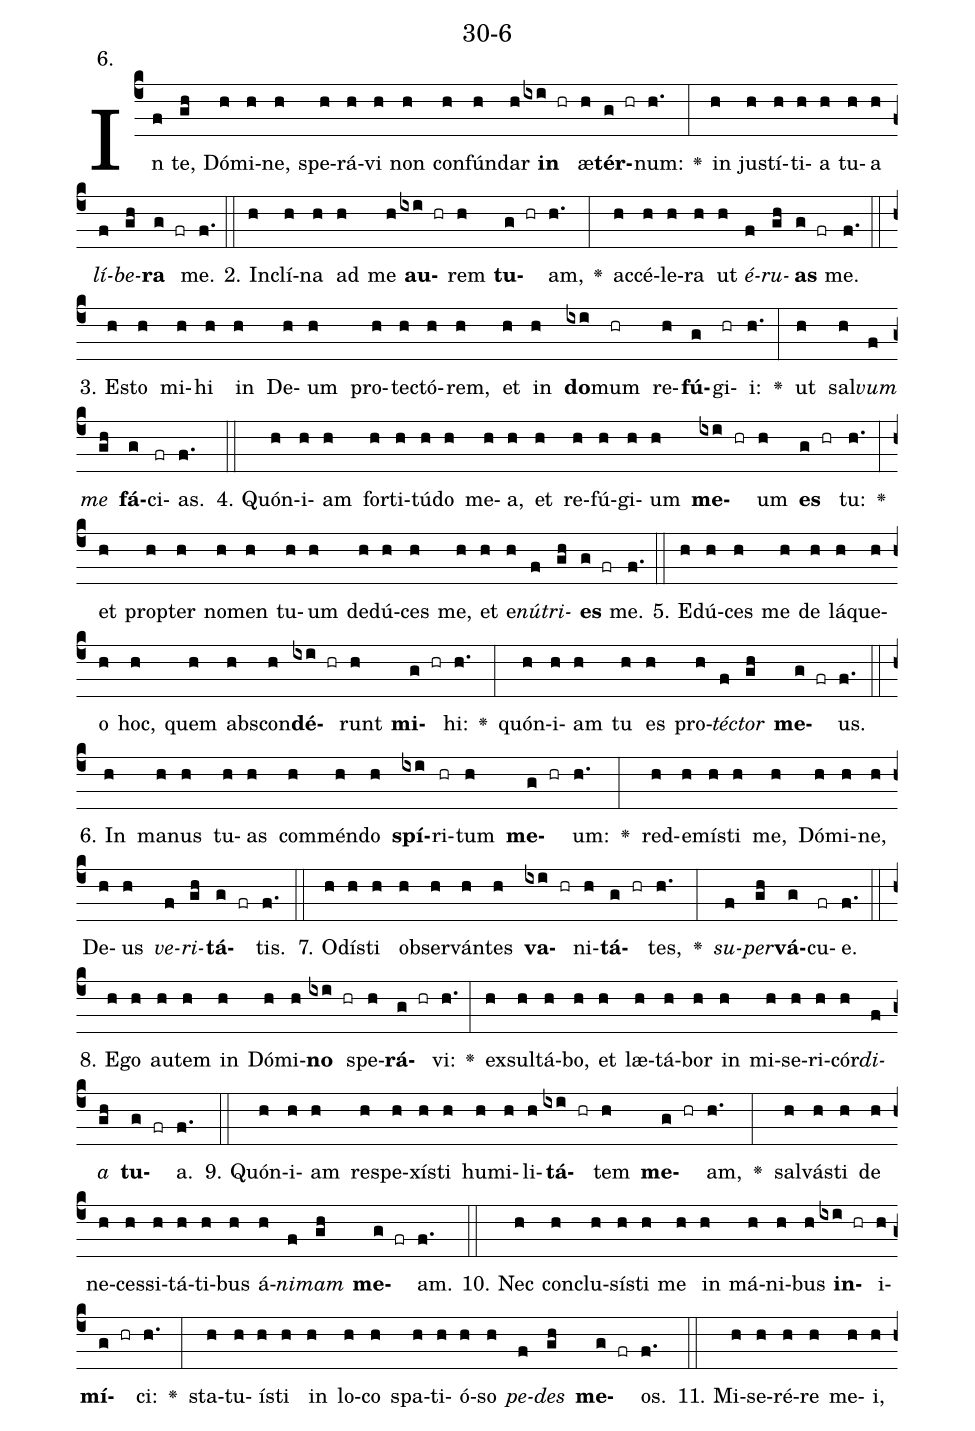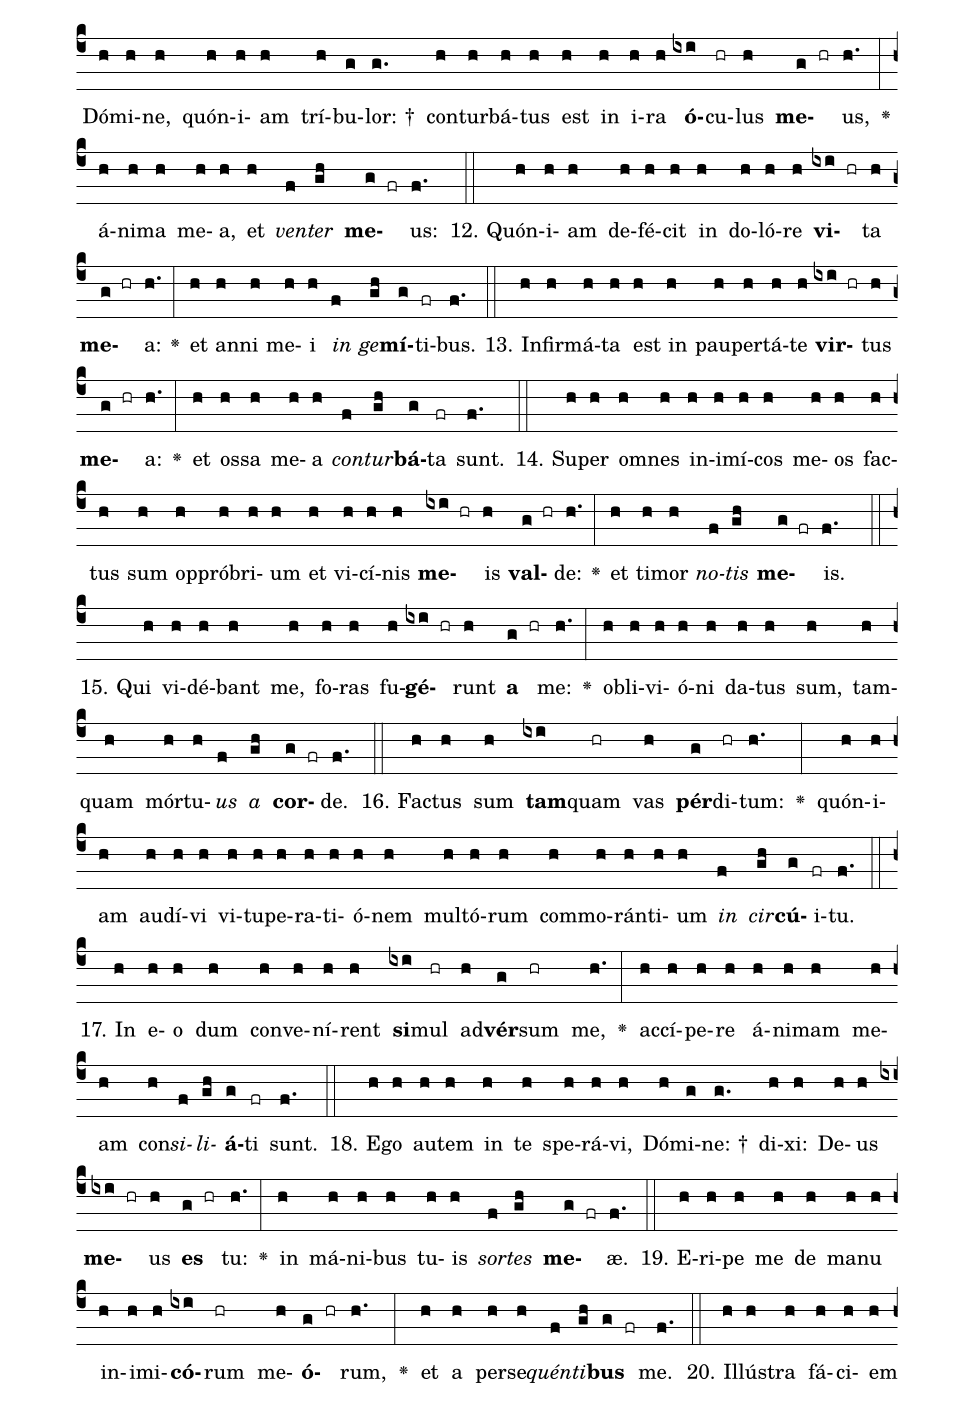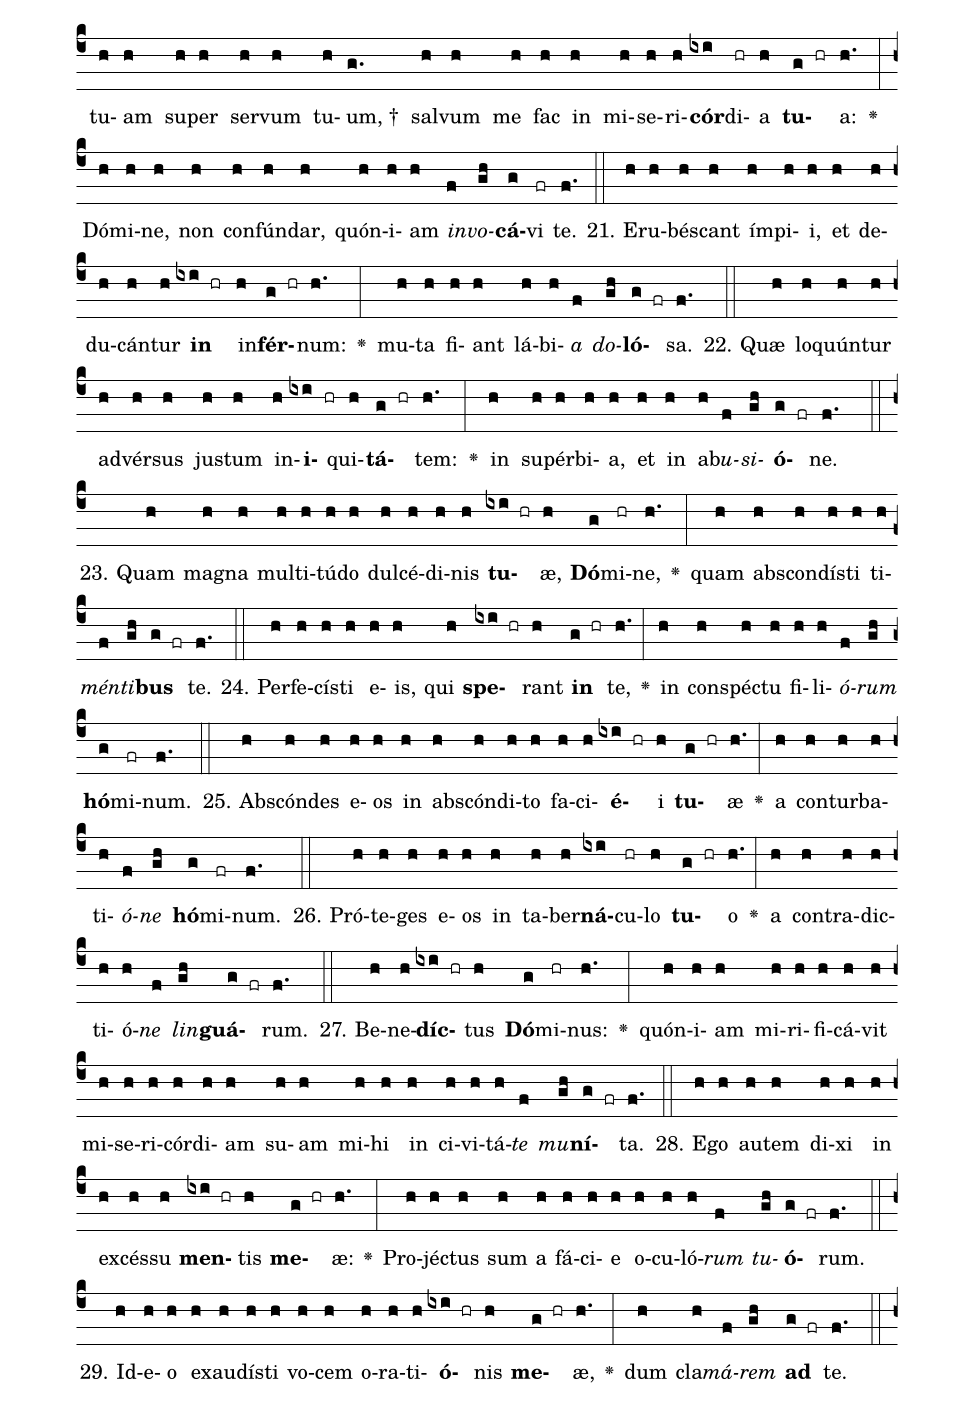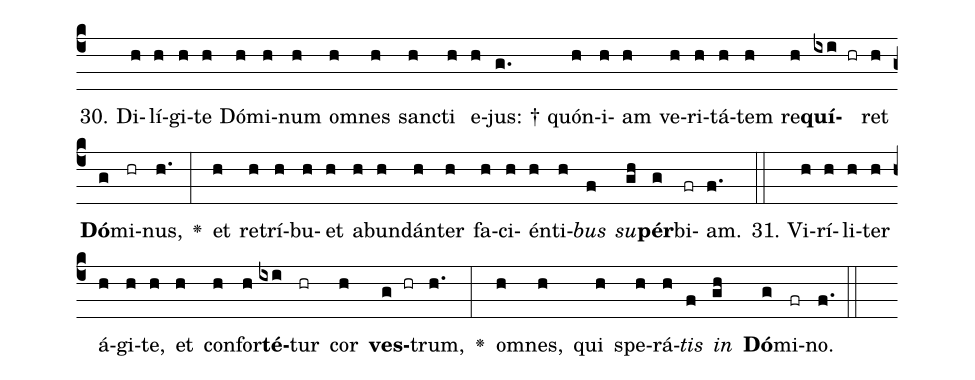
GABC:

name: 30-6;
annotation: 6.;
%%
(c4)In(f) te,(gh) Dó(h)mi(h)ne,(h) spe(h)rá(h)vi(h) non(h) con(h)fún(h)dar(h) <b>in</b>(ixi hr) æ(h)<b>tér</b>(g hr)num:(h.) <v>\greheightstar</v>(:) in(h) jus(h)tí(h)ti(h)a(h) tu(h)a(h) <i>lí</i>(f)<i>be</i>(gh)<b>ra</b>(g fr) me.(f.) (::)
2. In(h)clí(h)na(h) ad(h) me(h) <b>au</b>(ixi hr)rem(h) <b>tu</b>(g hr)am,(h.) <v>\greheightstar</v>(:) ac(h)cé(h)le(h)ra(h) ut(h) <i>é</i>(f)<i>ru</i>(gh)<b>as</b>(g fr) me.(f.) (::)
3. Es(h)to(h) mi(h)hi(h) in(h) De(h)um(h) pro(h)tec(h)tó(h)rem,(h) et(h) in(h) <b>do</b>(ixi)mum(hr) re(h)<b>fú</b>(g)gi(hr)i:(h.) <v>\greheightstar</v>(:) ut(h) sal(h)<i>vum</i>(f) <i>me</i>(gh) <b>fá</b>(g)ci(fr)as.(f.) (::)
4. Quón(h)i(h)am(h) for(h)ti(h)tú(h)do(h) me(h)a,(h) et(h) re(h)fú(h)gi(h)um(h) <b>me</b>(ixi hr)um(h) <b>es</b>(g hr) tu:(h.) <v>\greheightstar</v>(:) et(h) prop(h)ter(h) no(h)men(h) tu(h)um(h) de(h)dú(h)ces(h) me,(h) et(h) e(h)<i>nú</i>(f)<i>tri</i>(gh)<b>es</b>(g fr) me.(f.) (::)
5. E(h)dú(h)ces(h) me(h) de(h) lá(h)que(h)o(h) hoc,(h) quem(h) abs(h)con(h)<b>dé</b>(ixi hr)runt(h) <b>mi</b>(g hr)hi:(h.) <v>\greheightstar</v>(:) quón(h)i(h)am(h) tu(h) es(h) pro(h)<i>téc</i>(f)<i>tor</i>(gh) <b>me</b>(g fr)us.(f.) (::)
6. In(h) ma(h)nus(h) tu(h)as(h) com(h)mén(h)do(h) <b>spí</b>(ixi)ri(hr)tum(h) <b>me</b>(g hr)um:(h.) <v>\greheightstar</v>(:) red(h)e(h)mís(h)ti(h) me,(h) Dó(h)mi(h)ne,(h) De(h)us(h) <i>ve</i>(f)<i>ri</i>(gh)<b>tá</b>(g fr)tis.(f.) (::)
7. O(h)dís(h)ti(h) ob(h)ser(h)ván(h)tes(h) <b>va</b>(ixi hr)ni(h)<b>tá</b>(g hr)tes,(h.) <v>\greheightstar</v>(:) <i>su</i>(f)<i>per</i>(gh)<b>vá</b>(g)cu(fr)e.(f.) (::)
8. E(h)go(h) au(h)tem(h) in(h) Dó(h)mi(h)<b>no</b>(ixi hr) spe(h)<b>rá</b>(g hr)vi:(h.) <v>\greheightstar</v>(:) ex(h)sul(h)tá(h)bo,(h) et(h) læ(h)tá(h)bor(h) in(h) mi(h)se(h)ri(h)cór(h)<i>di</i>(f)<i>a</i>(gh) <b>tu</b>(g fr)a.(f.) (::)
9. Quón(h)i(h)am(h) re(h)spe(h)xís(h)ti(h) hu(h)mi(h)li(h)<b>tá</b>(ixi hr)tem(h) <b>me</b>(g hr)am,(h.) <v>\greheightstar</v>(:) sal(h)vás(h)ti(h) de(h) ne(h)ces(h)si(h)tá(h)ti(h)bus(h) á(h)<i>ni</i>(f)<i>mam</i>(gh) <b>me</b>(g fr)am.(f.) (::)
10. Nec(h) con(h)clu(h)sís(h)ti(h) me(h) in(h) má(h)ni(h)bus(h) <b>in</b>(ixi hr)i(h)<b>mí</b>(g hr)ci:(h.) <v>\greheightstar</v>(:) sta(h)tu(h)ís(h)ti(h) in(h) lo(h)co(h) spa(h)ti(h)ó(h)so(h) <i>pe</i>(f)<i>des</i>(gh) <b>me</b>(g fr)os.(f.) (::)
11. Mi(h)se(h)ré(h)re(h) me(h)i,(h) Dó(h)mi(h)ne,(h) quón(h)i(h)am(h) trí(h)bu(g)lor: †(g.) con(h)tur(h)bá(h)tus(h) est(h) in(h) i(h)ra(h) <b>ó</b>(ixi)cu(hr)lus(h) <b>me</b>(g hr)us,(h.) <v>\greheightstar</v>(:) á(h)ni(h)ma(h) me(h)a,(h) et(h) <i>ven</i>(f)<i>ter</i>(gh) <b>me</b>(g fr)us:(f.) (::)
12. Quón(h)i(h)am(h) de(h)fé(h)cit(h) in(h) do(h)ló(h)re(h) <b>vi</b>(ixi hr)ta(h) <b>me</b>(g hr)a:(h.) <v>\greheightstar</v>(:) et(h) an(h)ni(h) me(h)i(h) <i>in</i>(f) <i>ge</i>(gh)<b>mí</b>(g)ti(fr)bus.(f.) (::)
13. In(h)fir(h)má(h)ta(h) est(h) in(h) pau(h)per(h)tá(h)te(h) <b>vir</b>(ixi hr)tus(h) <b>me</b>(g hr)a:(h.) <v>\greheightstar</v>(:) et(h) os(h)sa(h) me(h)a(h) <i>con</i>(f)<i>tur</i>(gh)<b>bá</b>(g)ta(fr) sunt.(f.) (::)
14. Su(h)per(h) om(h)nes(h) in(h)i(h)mí(h)cos(h) me(h)os(h) fac(h)tus(h) sum(h) op(h)pró(h)bri(h)um(h) et(h) vi(h)cí(h)nis(h) <b>me</b>(ixi hr)is(h) <b>val</b>(g hr)de:(h.) <v>\greheightstar</v>(:) et(h) ti(h)mor(h) <i>no</i>(f)<i>tis</i>(gh) <b>me</b>(g fr)is.(f.) (::)
15. Qui(h) vi(h)dé(h)bant(h) me,(h) fo(h)ras(h) fu(h)<b>gé</b>(ixi hr)runt(h) <b>a</b>(g hr) me:(h.) <v>\greheightstar</v>(:) ob(h)li(h)vi(h)ó(h)ni(h) da(h)tus(h) sum,(h) tam(h)quam(h) mór(h)tu(h)<i>us</i>(f) <i>a</i>(gh) <b>cor</b>(g fr)de.(f.) (::)
16. Fac(h)tus(h) sum(h) <b>tam</b>(ixi)quam(hr) vas(h) <b>pér</b>(g)di(hr)tum:(h.) <v>\greheightstar</v>(:) quón(h)i(h)am(h) au(h)dí(h)vi(h) vi(h)tu(h)pe(h)ra(h)ti(h)ó(h)nem(h) mul(h)tó(h)rum(h) com(h)mo(h)rán(h)ti(h)um(h) <i>in</i>(f) <i>cir</i>(gh)<b>cú</b>(g)i(fr)tu.(f.) (::)
17. In(h) e(h)o(h) dum(h) con(h)ve(h)ní(h)rent(h) <b>si</b>(ixi)mul(hr) ad(h)<b>vér</b>(g)sum(hr) me,(h.) <v>\greheightstar</v>(:) ac(h)cí(h)pe(h)re(h) á(h)ni(h)mam(h) me(h)am(h) con(h)<i>si</i>(f)<i>li</i>(gh)<b>á</b>(g)ti(fr) sunt.(f.) (::)
18. E(h)go(h) au(h)tem(h) in(h) te(h) spe(h)rá(h)vi,(h) Dó(h)mi(g)ne: †(g.) di(h)xi:(h) De(h)us(h) <b>me</b>(ixi hr)us(h) <b>es</b>(g hr) tu:(h.) <v>\greheightstar</v>(:) in(h) má(h)ni(h)bus(h) tu(h)is(h) <i>sor</i>(f)<i>tes</i>(gh) <b>me</b>(g fr)æ.(f.) (::)
19. E(h)ri(h)pe(h) me(h) de(h) ma(h)nu(h) in(h)i(h)mi(h)<b>có</b>(ixi)rum(hr) me(h)<b>ó</b>(g hr)rum,(h.) <v>\greheightstar</v>(:) et(h) a(h) per(h)se(h)<i>quén</i>(f)<i>ti</i>(gh)<b>bus</b>(g fr) me.(f.) (::)
20. Il(h)lús(h)tra(h) fá(h)ci(h)em(h) tu(h)am(h) su(h)per(h) ser(h)vum(h) tu(h)um, †(g.) sal(h)vum(h) me(h) fac(h) in(h) mi(h)se(h)ri(h)<b>cór</b>(ixi)di(hr)a(h) <b>tu</b>(g hr)a:(h.) <v>\greheightstar</v>(:) Dó(h)mi(h)ne,(h) non(h) con(h)fún(h)dar,(h) quón(h)i(h)am(h) <i>in</i>(f)<i>vo</i>(gh)<b>cá</b>(g)vi(fr) te.(f.) (::)
21. E(h)ru(h)bés(h)cant(h) ím(h)pi(h)i,(h) et(h) de(h)du(h)cán(h)tur(h) <b>in</b>(ixi hr) in(h)<b>fér</b>(g hr)num:(h.) <v>\greheightstar</v>(:) mu(h)ta(h) fi(h)ant(h) lá(h)bi(h)<i>a</i>(f) <i>do</i>(gh)<b>ló</b>(g fr)sa.(f.) (::)
22. Quæ(h) lo(h)quún(h)tur(h) ad(h)vér(h)sus(h) jus(h)tum(h) in(h)<b>i</b>(ixi hr)qui(h)<b>tá</b>(g hr)tem:(h.) <v>\greheightstar</v>(:) in(h) su(h)pér(h)bi(h)a,(h) et(h) in(h) ab(h)<i>u</i>(f)<i>si</i>(gh)<b>ó</b>(g fr)ne.(f.) (::)
23. Quam(h) ma(h)gna(h) mul(h)ti(h)tú(h)do(h) dul(h)cé(h)di(h)nis(h) <b>tu</b>(ixi hr)æ,(h) <b>Dó</b>(g)mi(hr)ne,(h.) <v>\greheightstar</v>(:) quam(h) abs(h)con(h)dís(h)ti(h) ti(h)<i>mén</i>(f)<i>ti</i>(gh)<b>bus</b>(g fr) te.(f.) (::)
24. Per(h)fe(h)cís(h)ti(h) e(h)is,(h) qui(h) <b>spe</b>(ixi hr)rant(h) <b>in</b>(g hr) te,(h.) <v>\greheightstar</v>(:) in(h) con(h)spéc(h)tu(h) fi(h)li(h)<i>ó</i>(f)<i>rum</i>(gh) <b>hó</b>(g)mi(fr)num.(f.) (::)
25. Abs(h)cón(h)des(h) e(h)os(h) in(h) abs(h)cón(h)di(h)to(h) fa(h)ci(h)<b>é</b>(ixi hr)i(h) <b>tu</b>(g hr)æ(h.) <v>\greheightstar</v>(:) a(h) con(h)tur(h)ba(h)ti(h)<i>ó</i>(f)<i>ne</i>(gh) <b>hó</b>(g)mi(fr)num.(f.) (::)
26. Pró(h)te(h)ges(h) e(h)os(h) in(h) ta(h)ber(h)<b>ná</b>(ixi)cu(hr)lo(h) <b>tu</b>(g hr)o(h.) <v>\greheightstar</v>(:) a(h) con(h)tra(h)dic(h)ti(h)ó(h)<i>ne</i>(f) <i>lin</i>(gh)<b>guá</b>(g fr)rum.(f.) (::)
27. Be(h)ne(h)<b>díc</b>(ixi hr)tus(h) <b>Dó</b>(g)mi(hr)nus:(h.) <v>\greheightstar</v>(:) quón(h)i(h)am(h) mi(h)ri(h)fi(h)cá(h)vit(h) mi(h)se(h)ri(h)cór(h)di(h)am(h) su(h)am(h) mi(h)hi(h) in(h) ci(h)vi(h)tá(h)<i>te</i>(f) <i>mu</i>(gh)<b>ní</b>(g fr)ta.(f.) (::)
28. E(h)go(h) au(h)tem(h) di(h)xi(h) in(h) ex(h)cés(h)su(h) <b>men</b>(ixi hr)tis(h) <b>me</b>(g hr)æ:(h.) <v>\greheightstar</v>(:) Pro(h)jéc(h)tus(h) sum(h) a(h) fá(h)ci(h)e(h) o(h)cu(h)ló(h)<i>rum</i>(f) <i>tu</i>(gh)<b>ó</b>(g fr)rum.(f.) (::)
29. Id(h)e(h)o(h) ex(h)au(h)dís(h)ti(h) vo(h)cem(h) o(h)ra(h)ti(h)<b>ó</b>(ixi hr)nis(h) <b>me</b>(g hr)æ,(h.) <v>\greheightstar</v>(:) dum(h) cla(h)<i>má</i>(f)<i>rem</i>(gh) <b>ad</b>(g fr) te.(f.) (::)
30. Di(h)lí(h)gi(h)te(h) Dó(h)mi(h)num(h) om(h)nes(h) sanc(h)ti(h) e(h)jus: †(g.) quón(h)i(h)am(h) ve(h)ri(h)tá(h)tem(h) re(h)<b>quí</b>(ixi hr)ret(h) <b>Dó</b>(g)mi(hr)nus,(h.) <v>\greheightstar</v>(:) et(h) re(h)trí(h)bu(h)et(h) ab(h)un(h)dán(h)ter(h) fa(h)ci(h)én(h)ti(h)<i>bus</i>(f) <i>su</i>(gh)<b>pér</b>(g)bi(fr)am.(f.) (::)
31. Vi(h)rí(h)li(h)ter(h) á(h)gi(h)te,(h) et(h) con(h)for(h)<b>té</b>(ixi)tur(hr) cor(h) <b>ves</b>(g hr)trum,(h.) <v>\greheightstar</v>(:) om(h)nes,(h) qui(h) spe(h)rá(h)<i>tis</i>(f) <i>in</i>(gh) <b>Dó</b>(g)mi(fr)no.(f.) (::)
